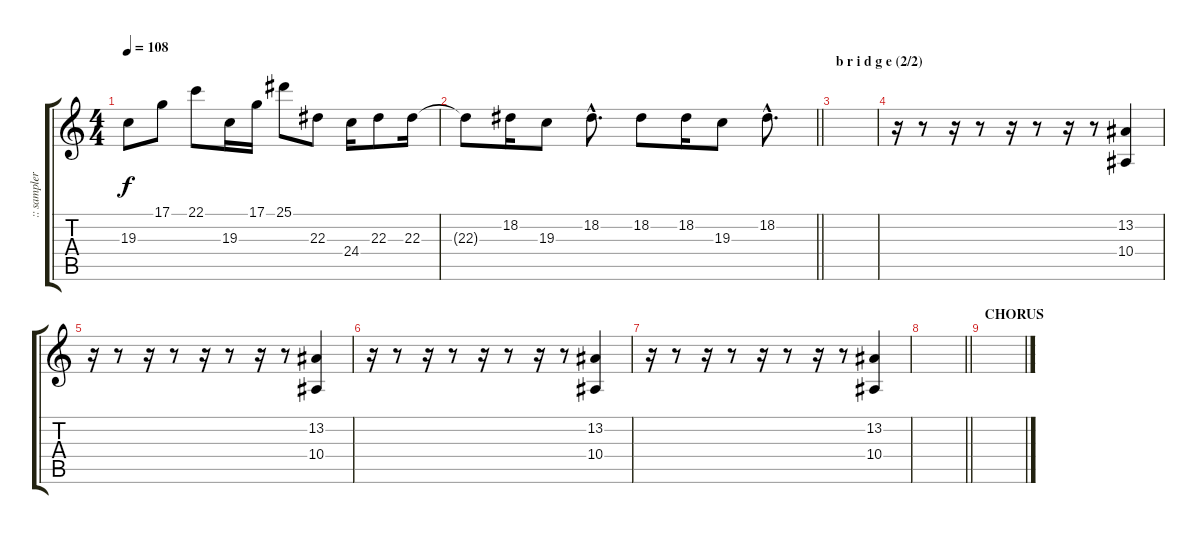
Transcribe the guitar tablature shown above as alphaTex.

\track (":: sampler ::" ":: sampler") {instrument lead2sawtooth}
\staff {score tabs}
\tuning (D4 A3 F3 C3 G2 C2) {hide}
\ts (4 4)
\tempo 108
\clef g2
\ks c
19.3.8{dy f} 17.1.8 22.1.8 19.3.16 17.1.16 25.1.8 22.3.8 24.4.16 22.3.8 22.3.16 |
\barLineRight lightlight
22.3{t}.8 18.2.16 19.3.8 18.2{hac}.8{d} 18.2.8 18.2.16 19.3.8 18.2{hac}.8{d} |
\section ("" "b r i d g e (2/2)")
|
r.16 r.8 r.16 r.8 r.16 r.8 r.16 r.8 (13.2 10.4).4 |
r.16 r.8 r.16 r.8 r.16 r.8 r.16 r.8 (13.2 10.4).4 |
r.16 r.8 r.16 r.8 r.16 r.8 r.16 r.8 (13.2 10.4).4 |
r.16 r.8 r.16 r.8 r.16 r.8 r.16 r.8 (13.2 10.4).4 |
\barLineRight lightlight
|
\section ("" "CHORUS")
